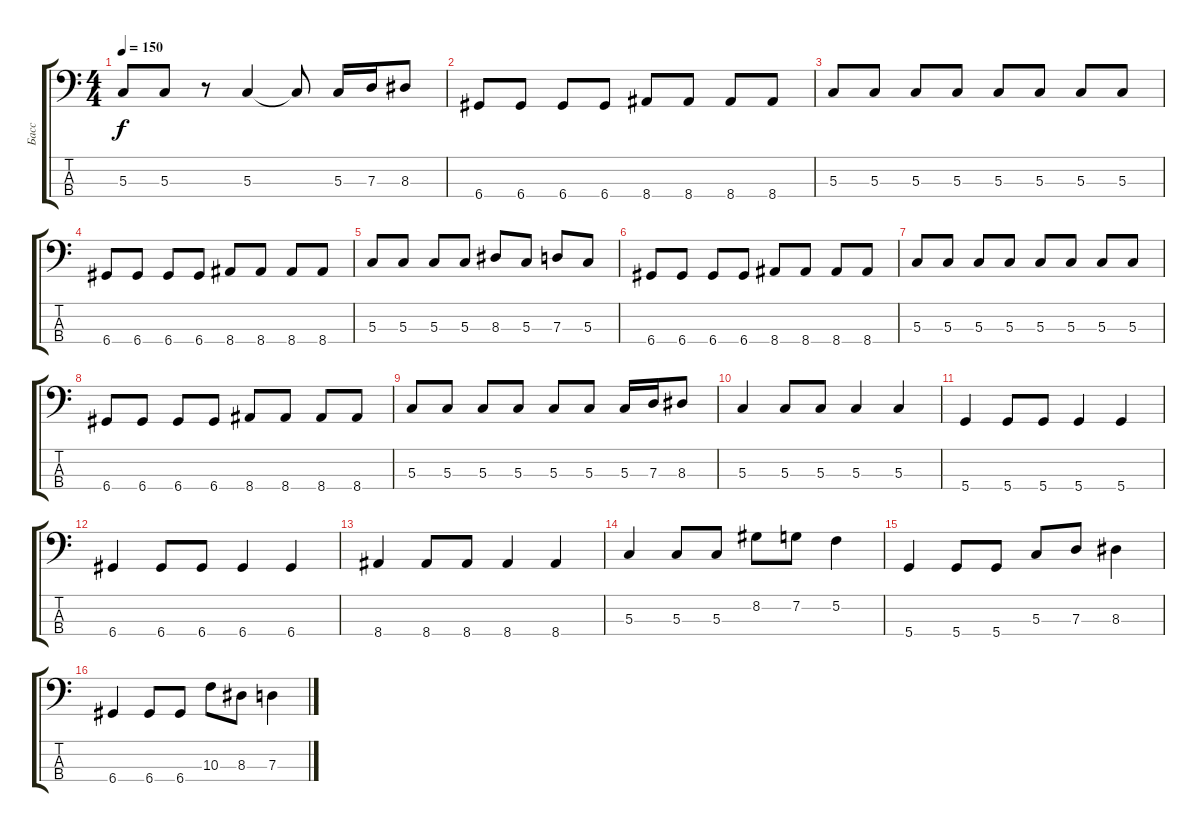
\track ("Басс" "Басс") {instrument electricbassfinger}
\staff {score tabs}
\tuning (F2 C2 G1 D1) {hide}
\ts (4 4)
\tempo 150
\clef f4
\ks c
5.3.8{dy f} 5.3.8 r.8 5.3.4 5.3{t}.8 5.3.16 7.3.16 8.3.8 |
6.4.8 6.4.8 6.4.8 6.4.8 8.4.8 8.4.8 8.4.8 8.4.8 |
5.3.8 5.3.8 5.3.8 5.3.8 5.3.8 5.3.8 5.3.8 5.3.8 |
6.4.8 6.4.8 6.4.8 6.4.8 8.4.8 8.4.8 8.4.8 8.4.8 |
5.3.8 5.3.8 5.3.8 5.3.8 8.3.8 5.3.8 7.3.8 5.3.8 |
6.4.8 6.4.8 6.4.8 6.4.8 8.4.8 8.4.8 8.4.8 8.4.8 |
5.3.8 5.3.8 5.3.8 5.3.8 5.3.8 5.3.8 5.3.8 5.3.8 |
6.4.8 6.4.8 6.4.8 6.4.8 8.4.8 8.4.8 8.4.8 8.4.8 |
5.3.8 5.3.8 5.3.8 5.3.8 5.3.8 5.3.8 5.3.16 7.3.16 8.3.8 |
5.3.4 5.3.8 5.3.8 5.3.4 5.3.4 |
5.4.4 5.4.8 5.4.8 5.4.4 5.4.4 |
6.4.4 6.4.8 6.4.8 6.4.4 6.4.4 |
8.4.4 8.4.8 8.4.8 8.4.4 8.4.4 |
5.3.4 5.3.8 5.3.8 8.2.8 7.2.8 5.2.4 |
5.4.4 5.4.8 5.4.8 5.3.8 7.3.8 8.3.4 |
6.4.4 6.4.8 6.4.8 10.3.8 8.3.8 7.3.4
